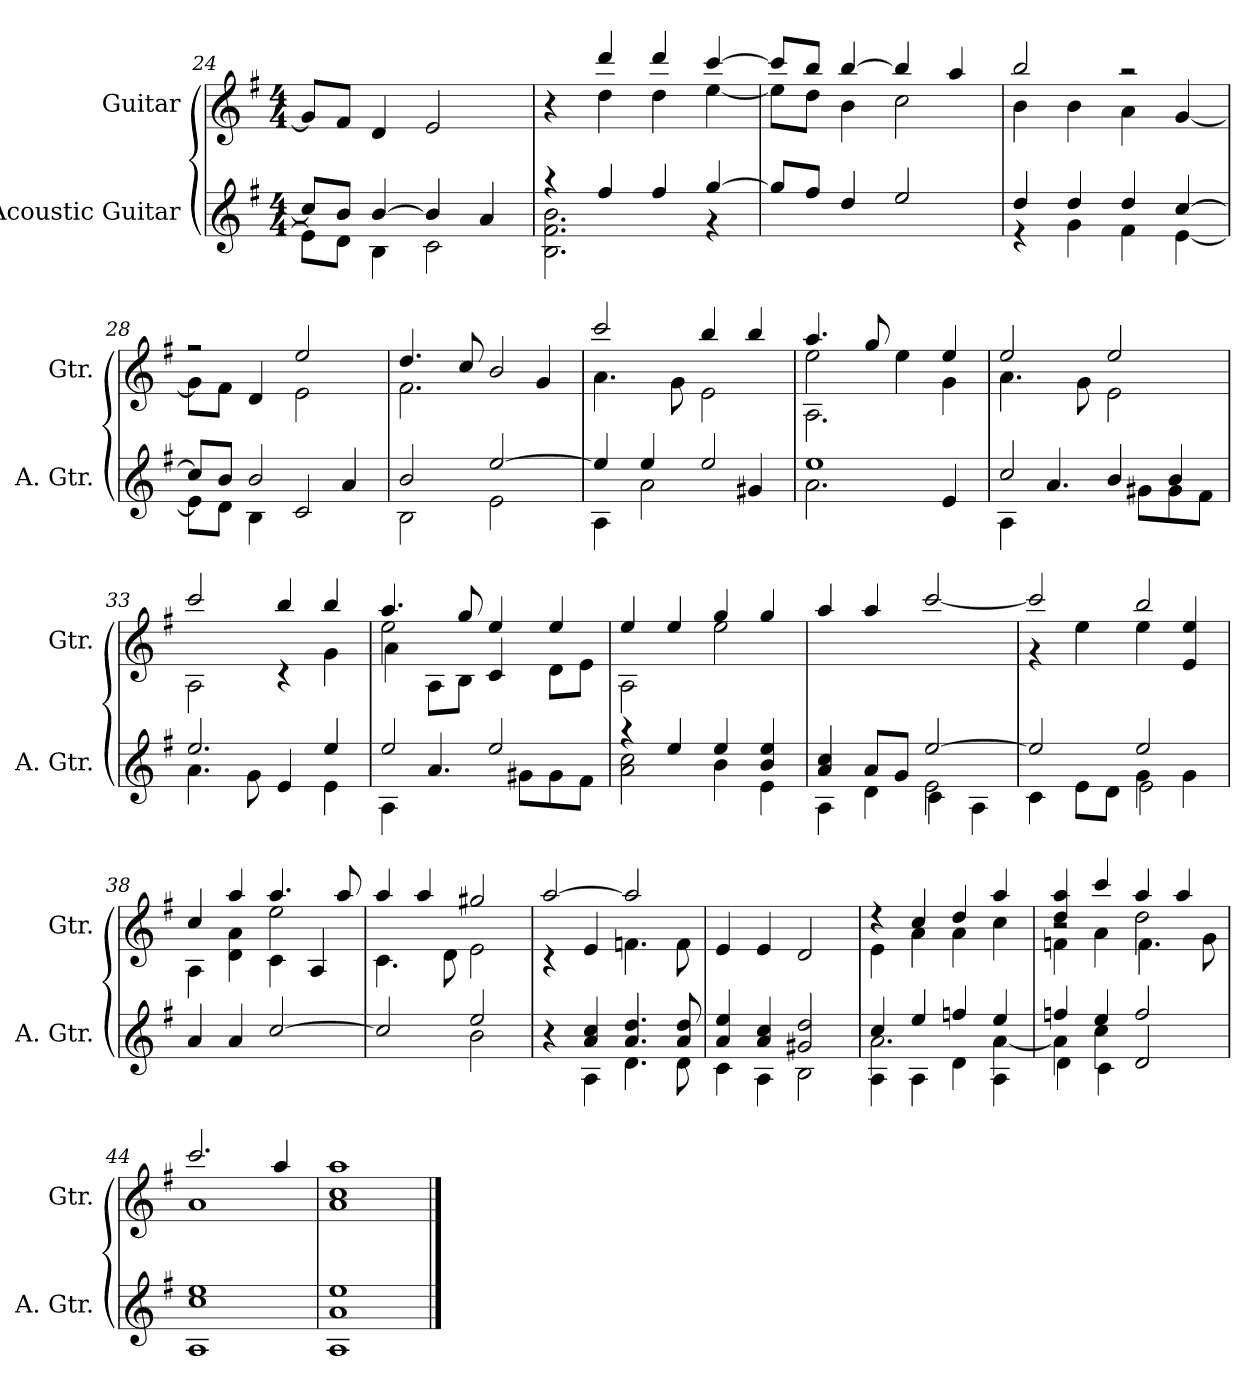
**kern	**kern
*part2	*part1
*staff2	*staff1
*I"Acoustic Guitar	*I"Guitar
*I'A. Gtr.	*I'Gtr.
*clefG2	*clefG2
*ITrd7c12	*ITrd7c12
*k[f#]	*k[f#]
*G:	*G:
*M4/4	*M4/4
=24	=24
*^	*
8ci/L]	8Ei\L]	8Gi/L]
8Bi/J	8Di\J	8F#i/J
[4Bi/	4BBi\	4Di/
4Bi/]	2Ci\	2Ei/
4Ai/	.	.
=25	=25	=25
*	*	*^
4r	2.BBi\ 2.F#i 2.Bi	4r	4ryy
4f#i/	.	4ddi/	4di\
4f#i/	.	4ddi/	4di\
[4gi/	4r	[4cci/	[4ei\
*v	*v	*	*
!!LO:PB:g=z	!!
=26	=26	=26
8gi/L]	8cci/L]	8ei\L]
8f#i/J	8bi/J	8di\J
4di/	[4bi/	4Bi\
2ei/	4bi/]	2ci\
.	4ai/	.
=27	=27	=27
*^	*	*
4di/	4r	2bi/	4Bi\
4di/	4Gi\	.	4Bi\
4di/	4F#i\	2r	4Ai\
[4ci/	[4Ei\	.	[4Gi/
=28	=28	=28	=28
8ci/L]	8Ei\L]	2r	8Gi\L]
8Bi/J	8Di\J	.	8F#i\J
2Bi/	4BBi\	.	4Di/
.	2Ci/	2ei/	2Ei\
4Ai/	.	.	.
=29	=29	=29	=29
2Bi/	2BBi\	4.di/	2.F#i\
.	.	8ci/	.
[2ei/	2Ei\	2Bi/	.
.	.	.	4Gi/
=30	=30	=30	=30
4ei/]	4AAi\	2cci/	4.Ai\
4ei/	2Ai\	.	.
.	.	.	8Gi\
2ei/	.	4bi/	2Ei\
.	4G#Xi/	4bi/	.
=31	=31	=31	=31
*	*	*	*^
1ei	2.Ai\	4.ai/	2ei\	2.AAi\
.	.	8gi/	.	.
.	.	4ei\	4ryy	.
.	4Ei/	4ei/	4Gi\	4ryy
*	*	*	*v	*v
!!LO:LB:g=z
=32	=32	=32	=32
2ci/	4AAi\	2ei/	4.Ai\
.	4.Ai/	.	.
.	.	.	8Gi\
4Bi/	.	2ei/	2Ei\
.	8G#Xi\L	.	.
4Bi/	8G#i\	.	.
.	8F#i\J	.	.
=33	=33	=33	=33
2.ei/	4.Ai\	2cci/	2AAi\
.	8Gi\	.	.
.	4Ei/	4bi/	4r
4ei/	4Ei\	4bi/	4Gi\
=34	=34	=34	=34
*	*	*	*^
2ei/	4AAi\	4.ai/	2ei\	4Ai\
.	4.Ai/	.	.	8AAi\L
.	.	8gi/	.	8BBi\J
2ei/	.	4ei/	2ryy	4Ci/
.	8G#Xi\L	.	.	.
.	8G#i\	4ei/	.	8Di\L
.	8F#i\J	.	.	8Ei\J
*	*	*	*v	*v
=35	=35	=35	=35
4r	2Ai\ 2ci	4ei/	2AAi\
4ei/	.	4ei/	.
4ei/	4Bi\	4gi/	2ei\
4Bi/ 4ei	4Ei\	4gi/	.
*	*	*v	*v
=36	=36	=36
*	*^	*
4Ai/ 4ci	4AAi\	2ryy	4ai/
8Ai/L	4Di\	.	4ai/
8Gi/J	.	.	.
[2ei/	2Ei\	4Ci\	[2cci/
.	.	4AAi\	.
!!LO:LB:g=z
=37	=37	=37	=37
*	*	*	*^
2ei/]	4Ci\	2ryy	2cci/]	4r
.	8Ei\L	.	.	4ei\
.	8Di\J	.	.	.
2ei/	4Gi\	2Ei\	2bi/	4ei\
.	4Gi\	.	.	4Ei/ 4ei
*	*v	*v	*	*
=38	=38	=38	=38
*	*	*^	*^
4Ai/	1ryy	4ci/	4AAi\	2ryy	2ryy
4Ai/	.	4ai/	4Di\ 4Ai	.	.
[2ci/	.	4.ai/	2ei\	4ryy	4Ci\
.	.	.	.	4ryy	4AAi/
.	.	8ai/	.	.	.
*	*	*	*v	*v	*v
=39	=39	=39	=39
2ci/]	2ryy	4ai/	4.Ci\
.	.	4ai/	.
.	.	.	8Di\
2ei/	2Bi\	2g#Xi/	2Ei\
=40	=40	=40	=40
4r	4ryy	[2ai/	4r
4Ai/ 4ci	4AAi\	.	4Ei/
4.Ai/ 4.di	4.Di\	2ai/]	4.Fni\
8Ai/ 8di	8Di\	.	8Fi\
*	*	*v	*v
!!LO:LB:g=z
=41	=41	=41
4Ai/ 4ei	4Ci\	4Ei/
4Ai/ 4ci	4AAi\	4Ei/
2G#Xi/ 2di	2BBi\	2Di/
=42	=42	=42
*	*^	*^
4ci/	2.Ai\	4AAi\	4r	4Ei\
4ei/	.	4AAi\	4ci/	4Ai\
4fni/	.	4Di\	4di/	4Ai\
4ei/	[4Ai\	4AAi\	4ai/	4ci\
=43	=43	=43	=43	=43
*	*	*	*	*^
4fni/	4Ai\]	4Di\	4di/ 4ai	4Fni\	2r
4ei/	4ci\	4Ci\	4cci/	4Ai\	.
2fi/	2ryy	2Di/	4ai/	2di\	4.Fi\
.	.	.	4ai/	.	.
.	.	.	.	.	8Gi\
*	*v	*v	*	*	*
*	*	*	*v	*v
=44	=44	=44	=44
1ci 1ei	1AAi	2.cci/	1Ai
.	.	4ai/	.
=45	=45	=45	=45
1Ai 1ei	1AAi	1ai	1Ai 1ci
*v	*v	*	*
*	*v	*v
==	==
*-	*-
